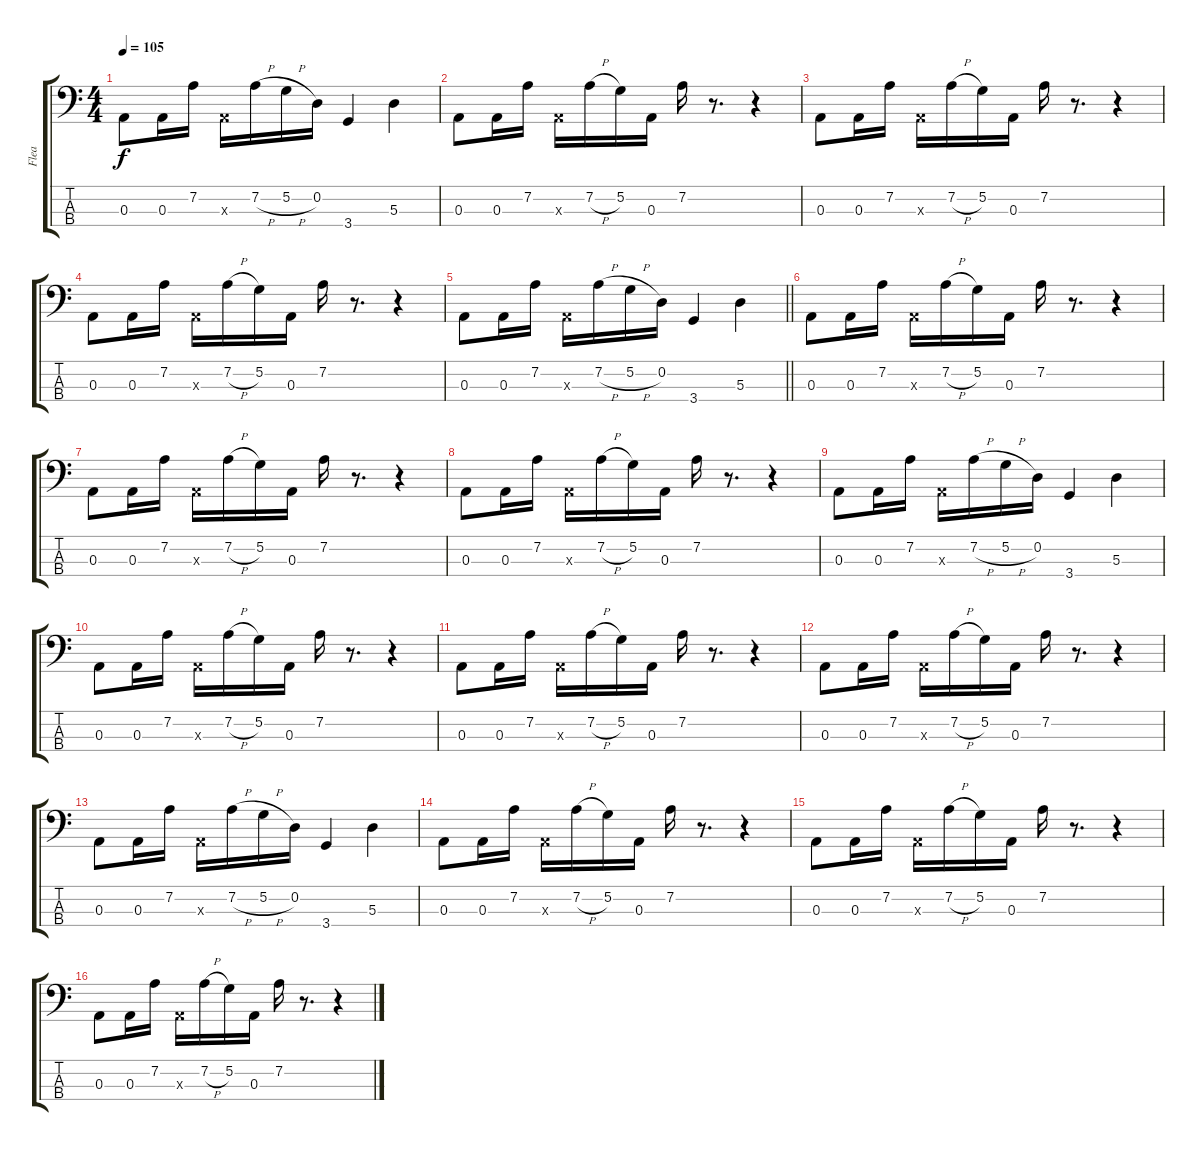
\track ("Flea" "Flea") {instrument slapbass1}
\staff {score tabs}
\tuning (G2 D2 A1 E1) {hide}
\ts (4 4)
\tempo 105
\clef f4
\ks c
0.3.8{dy f} 0.3.16 7.2.16 0.3{x}.16 7.2{h}.16 5.2{h}.16 0.2.16 3.4.4 5.3.4 |
0.3.8 0.3.16 7.2.16 0.3{x}.16 7.2{h}.16 5.2.16 0.3.16 7.2.16 r.8{d} r.4 |
0.3.8 0.3.16 7.2.16 0.3{x}.16 7.2{h}.16 5.2.16 0.3.16 7.2.16 r.8{d} r.4 |
0.3.8 0.3.16 7.2.16 0.3{x}.16 7.2{h}.16 5.2.16 0.3.16 7.2.16 r.8{d} r.4 |
\barLineRight lightlight
0.3.8 0.3.16 7.2.16 0.3{x}.16 7.2{h}.16 5.2{h}.16 0.2.16 3.4.4 5.3.4 |
0.3.8 0.3.16 7.2.16 0.3{x}.16 7.2{h}.16 5.2.16 0.3.16 7.2.16 r.8{d} r.4 |
0.3.8 0.3.16 7.2.16 0.3{x}.16 7.2{h}.16 5.2.16 0.3.16 7.2.16 r.8{d} r.4 |
0.3.8 0.3.16 7.2.16 0.3{x}.16 7.2{h}.16 5.2.16 0.3.16 7.2.16 r.8{d} r.4 |
0.3.8 0.3.16 7.2.16 0.3{x}.16 7.2{h}.16 5.2{h}.16 0.2.16 3.4.4 5.3.4 |
0.3.8 0.3.16 7.2.16 0.3{x}.16 7.2{h}.16 5.2.16 0.3.16 7.2.16 r.8{d} r.4 |
0.3.8 0.3.16 7.2.16 0.3{x}.16 7.2{h}.16 5.2.16 0.3.16 7.2.16 r.8{d} r.4 |
0.3.8 0.3.16 7.2.16 0.3{x}.16 7.2{h}.16 5.2.16 0.3.16 7.2.16 r.8{d} r.4 |
0.3.8 0.3.16 7.2.16 0.3{x}.16 7.2{h}.16 5.2{h}.16 0.2.16 3.4.4 5.3.4 |
0.3.8 0.3.16 7.2.16 0.3{x}.16 7.2{h}.16 5.2.16 0.3.16 7.2.16 r.8{d} r.4 |
0.3.8 0.3.16 7.2.16 0.3{x}.16 7.2{h}.16 5.2.16 0.3.16 7.2.16 r.8{d} r.4 |
0.3.8 0.3.16 7.2.16 0.3{x}.16 7.2{h}.16 5.2.16 0.3.16 7.2.16 r.8{d} r.4
